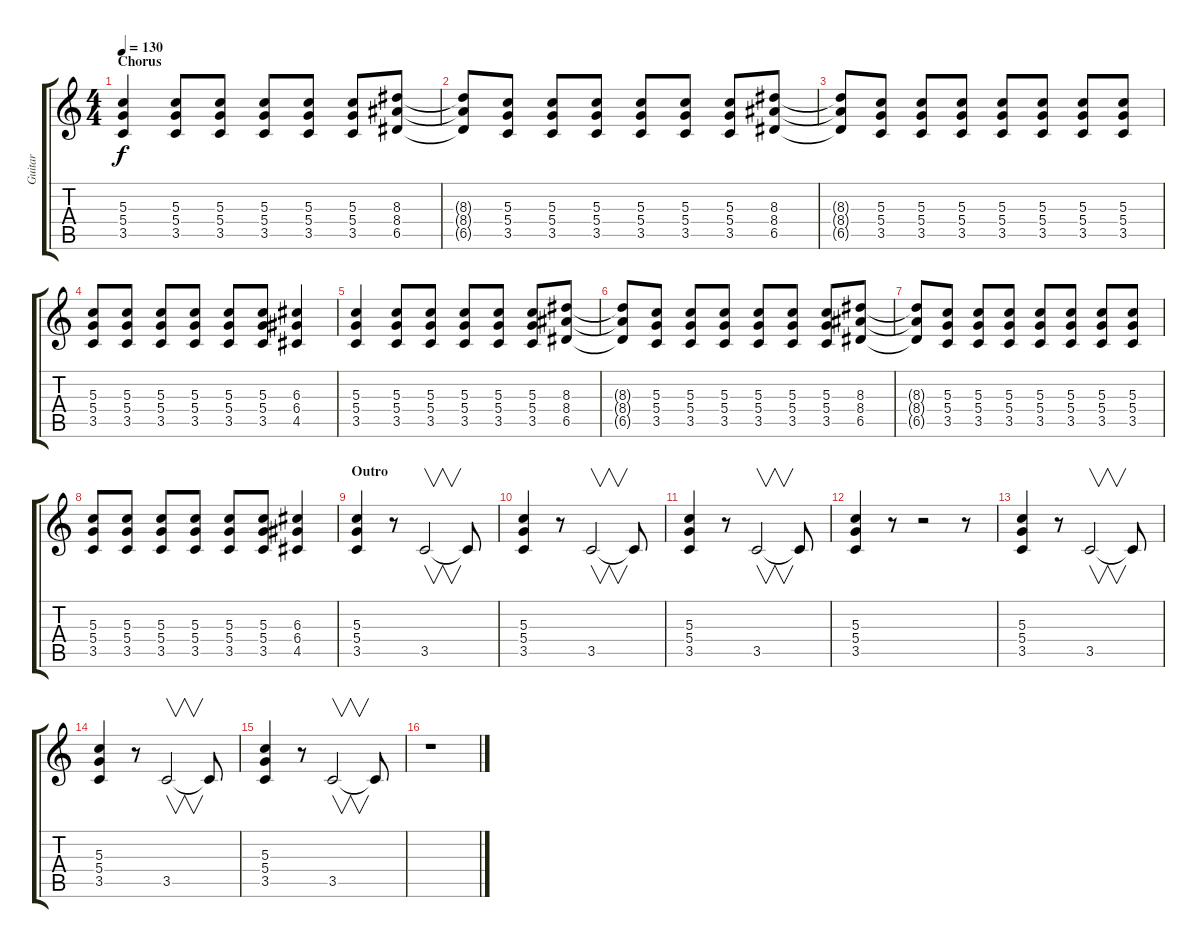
\track ("Guitar" "Guitar") {instrument distortionguitar}
\staff {score tabs}
\tuning (E4 B3 G3 D3 A2 E2) {hide}
\ts (4 4)
\section ("" "Chorus")
\tempo 130
\clef g2
\ks c
(5.3 5.4 3.5).4{dy f} (5.3 5.4 3.5).8 (5.3 5.4 3.5).8 (5.3 5.4 3.5).8 (5.3 5.4 3.5).8 (5.3 5.4 3.5).8 (8.3 8.4 6.5).8 |
(8.3{t} 8.4{t} 6.5{t}).8 (5.3 5.4 3.5).8 (5.3 5.4 3.5).8 (5.3 5.4 3.5).8 (5.3 5.4 3.5).8 (5.3 5.4 3.5).8 (5.3 5.4 3.5).8 (8.3 8.4 6.5).8 |
(8.3{t} 8.4{t} 6.5{t}).8 (5.3 5.4 3.5).8 (5.3 5.4 3.5).8 (5.3 5.4 3.5).8 (5.3 5.4 3.5).8 (5.3 5.4 3.5).8 (5.3 5.4 3.5).8 (5.3 5.4 3.5).8 |
(5.3 5.4 3.5).8 (5.3 5.4 3.5).8 (5.3 5.4 3.5).8 (5.3 5.4 3.5).8 (5.3 5.4 3.5).8 (5.3 5.4 3.5).8 (6.3 6.4 4.5).4 |
(5.3 5.4 3.5).4 (5.3 5.4 3.5).8 (5.3 5.4 3.5).8 (5.3 5.4 3.5).8 (5.3 5.4 3.5).8 (5.3 5.4 3.5).8 (8.3 8.4 6.5).8 |
(8.3{t} 8.4{t} 6.5{t}).8 (5.3 5.4 3.5).8 (5.3 5.4 3.5).8 (5.3 5.4 3.5).8 (5.3 5.4 3.5).8 (5.3 5.4 3.5).8 (5.3 5.4 3.5).8 (8.3 8.4 6.5).8 |
(8.3{t} 8.4{t} 6.5{t}).8 (5.3 5.4 3.5).8 (5.3 5.4 3.5).8 (5.3 5.4 3.5).8 (5.3 5.4 3.5).8 (5.3 5.4 3.5).8 (5.3 5.4 3.5).8 (5.3 5.4 3.5).8 |
(5.3 5.4 3.5).8 (5.3 5.4 3.5).8 (5.3 5.4 3.5).8 (5.3 5.4 3.5).8 (5.3 5.4 3.5).8 (5.3 5.4 3.5).8 (6.3 6.4 4.5).4 |
\section ("" "Outro")
(5.3 5.4 3.5).4 r.8 3.5.2{v} 3.5{t}.8 |
(5.3 5.4 3.5).4 r.8 3.5.2{v} 3.5{t}.8 |
(5.3 5.4 3.5).4 r.8 3.5.2{v} 3.5{t}.8 |
(5.3 5.4 3.5).4 r.8 r.2 r.8 |
(5.3 5.4 3.5).4 r.8 3.5.2{v} 3.5{t}.8 |
(5.3 5.4 3.5).4 r.8 3.5.2{v} 3.5{t}.8 |
(5.3 5.4 3.5).4 r.8 3.5.2{v} 3.5{t}.8 |
r.1
